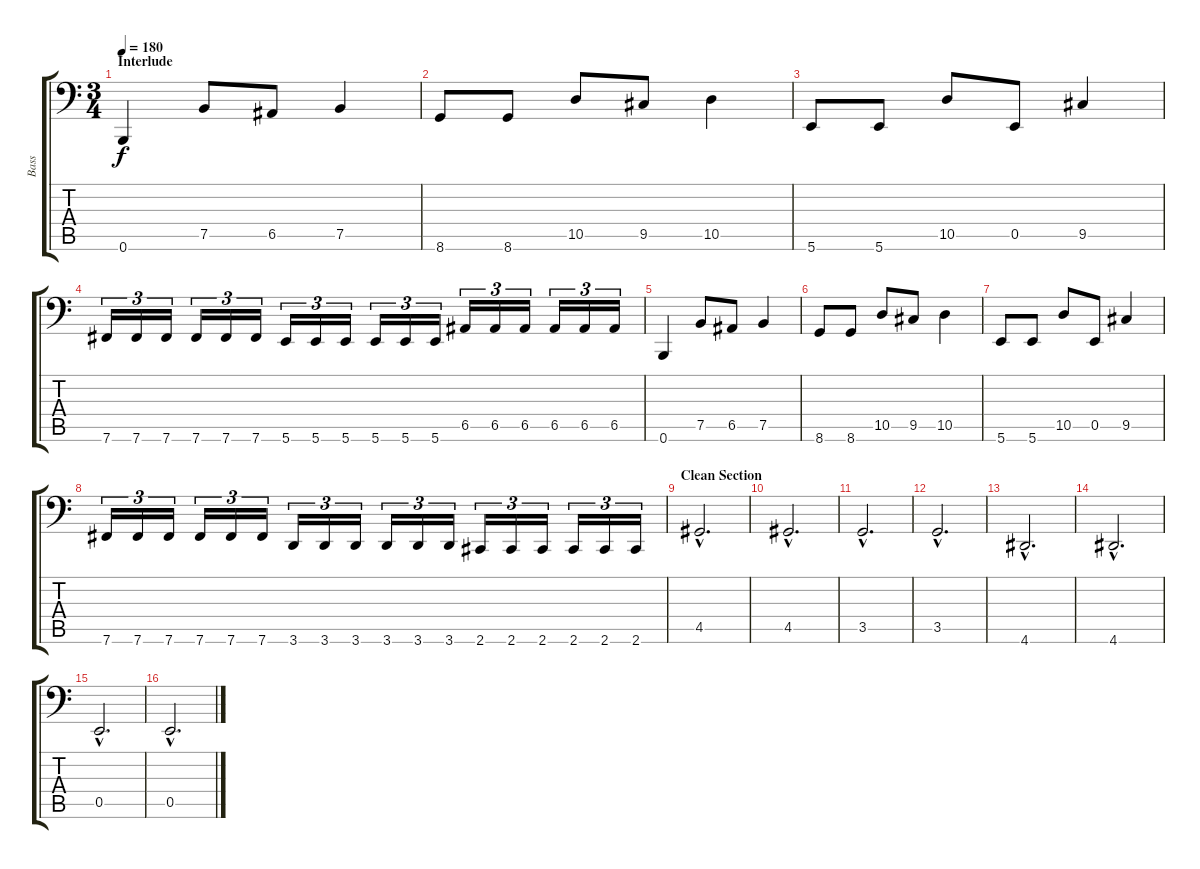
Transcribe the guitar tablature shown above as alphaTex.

\track ("Bass" "Bass") {instrument electricbasspick}
\staff {score tabs}
\tuning (B2 Gb2 D2 A1 E1 B0) {hide}
\ts (3 4)
\section ("" "Interlude")
\tempo 180
\clef f4
\ks c
0.6.4{dy f} 7.5.8 6.5.8 7.5.4 |
8.6.8 8.6.8 10.5.8 9.5.8 10.5.4 |
5.6.8 5.6.8 10.5.8 0.5.8 9.5.4 |
7.6.16{tu (3 2)} 7.6.16{tu (3 2)} 7.6.16{tu (3 2)} 7.6.16{tu (3 2)} 7.6.16{tu (3 2)} 7.6.16{tu (3 2)} 5.6.16{tu (3 2)} 5.6.16{tu (3 2)} 5.6.16{tu (3 2)} 5.6.16{tu (3 2)} 5.6.16{tu (3 2)} 5.6.16{tu (3 2)} 6.5.16{tu (3 2)} 6.5.16{tu (3 2)} 6.5.16{tu (3 2)} 6.5.16{tu (3 2)} 6.5.16{tu (3 2)} 6.5.16{tu (3 2)} |
0.6.4 7.5.8 6.5.8 7.5.4 |
8.6.8 8.6.8 10.5.8 9.5.8 10.5.4 |
5.6.8 5.6.8 10.5.8 0.5.8 9.5.4 |
7.6.16{tu (3 2)} 7.6.16{tu (3 2)} 7.6.16{tu (3 2)} 7.6.16{tu (3 2)} 7.6.16{tu (3 2)} 7.6.16{tu (3 2)} 3.6.16{tu (3 2)} 3.6.16{tu (3 2)} 3.6.16{tu (3 2)} 3.6.16{tu (3 2)} 3.6.16{tu (3 2)} 3.6.16{tu (3 2)} 2.6.16{tu (3 2)} 2.6.16{tu (3 2)} 2.6.16{tu (3 2)} 2.6.16{tu (3 2)} 2.6.16{tu (3 2)} 2.6.16{tu (3 2)} |
\section ("" "Clean Section")
4.5{hac}.2{d} |
4.5{hac}.2{d} |
3.5{hac}.2{d} |
3.5{hac}.2{d} |
4.6{hac}.2{d} |
4.6{hac}.2{d} |
0.5{hac}.2{d} |
0.5{hac}.2{d}
